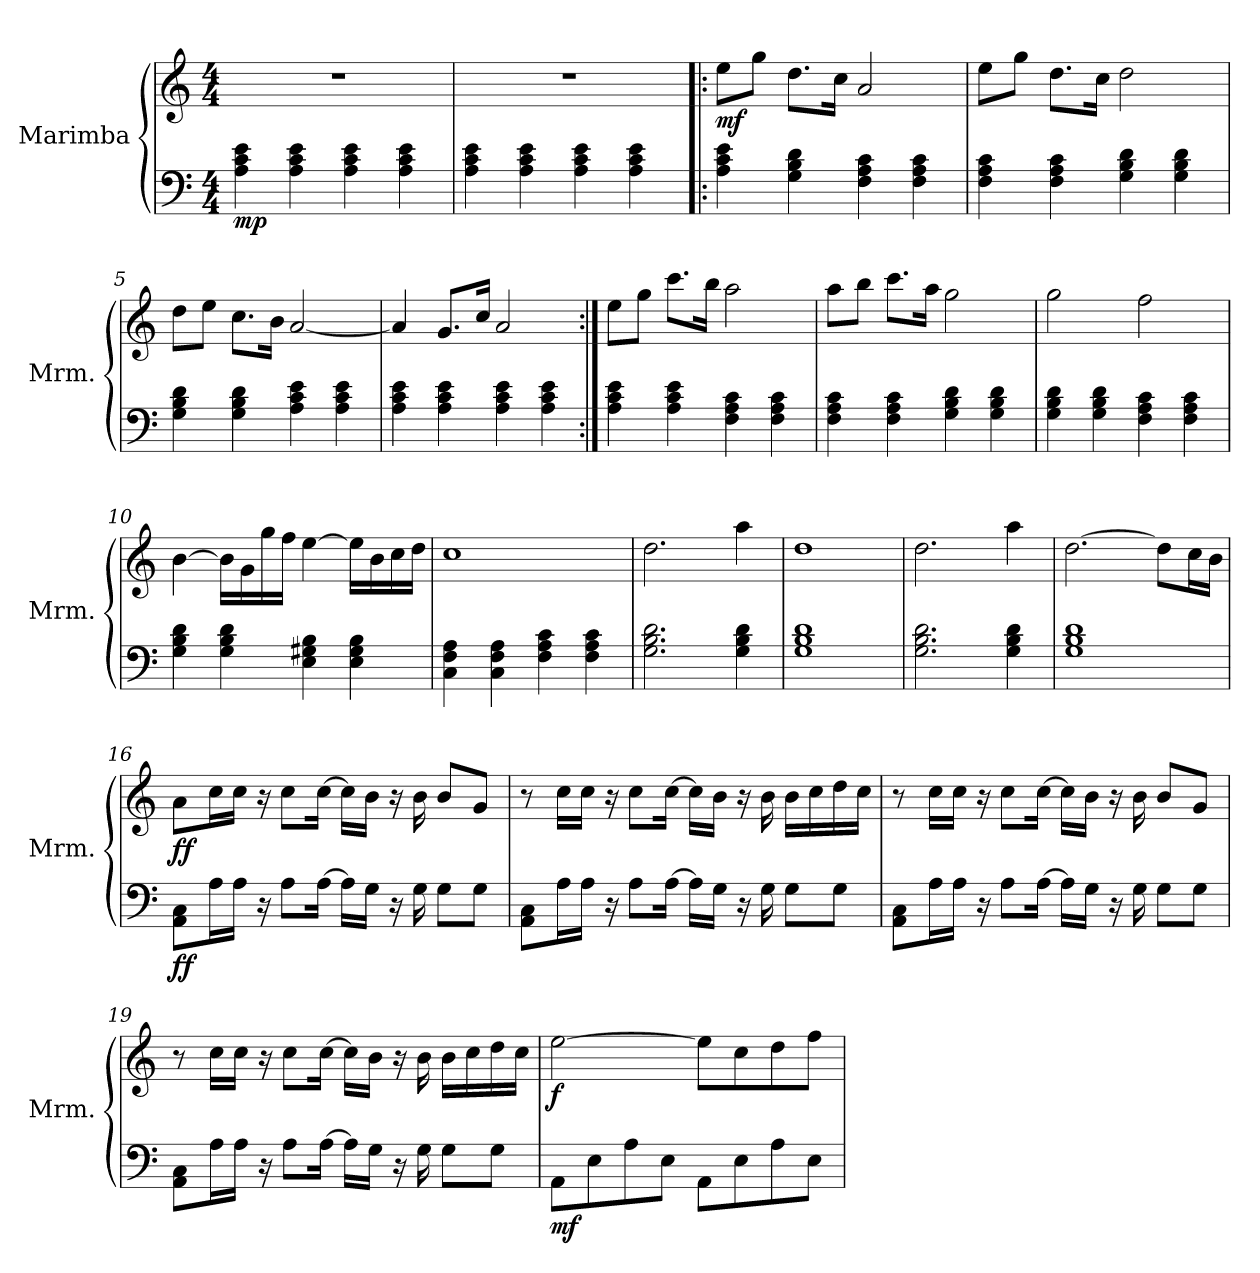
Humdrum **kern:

**kern	**dynam	**kern	**dynam
*part2	*part2	*part1	*part1
*staff2	*staff2	*staff1	*staff1
*I"Marimba	*	*I"Marimba	*
*I'Mrm.	*	*I'Mrm.	*
*clefF4	*	*clefG2	*
*k[]	*	*k[]	*
*M4/4	*	*M4/4	*
*MM58	*	*MM58	*
=1	=1	=1	=1
!	!LO:DY:b	!	!
4A\ 4c\ 4e\	mp	1r	.
4A\ 4c\ 4e\	.	.	.
4A\ 4c\ 4e\	.	.	.
4A\ 4c\ 4e\	.	.	.
=2	=2	=2	=2
4A\ 4c\ 4e\	.	1r	.
4A\ 4c\ 4e\	.	.	.
4A\ 4c\ 4e\	.	.	.
4A\ 4c\ 4e\	.	.	.
=3!|:	=3!|:	=3!|:	=3!|:
!	!	!	!LO:DY:b
4A\ 4c\ 4e\	.	8ee\L	mf
.	.	8gg\J	.
4G\ 4B\ 4d\	.	8.dd\L	.
.	.	16cc\Jk	.
4F\ 4A\ 4c\	.	2a/	.
4F\ 4A\ 4c\	.	.	.
=4	=4	=4	=4
4F\ 4A\ 4c\	.	8ee\L	.
.	.	8gg\J	.
4F\ 4A\ 4c\	.	8.dd\L	.
.	.	16cc\Jk	.
4G\ 4B\ 4d\	.	2dd\	.
4G\ 4B\ 4d\	.	.	.
=5	=5	=5	=5
4G\ 4B\ 4d\	.	8dd\L	.
.	.	8ee\J	.
4G\ 4B\ 4d\	.	8.cc\L	.
.	.	16b\Jk	.
4A\ 4c\ 4e\	.	[2a/	.
4A\ 4c\ 4e\	.	.	.
=6	=6	=6	=6
4A\ 4c\ 4e\	.	4a/]	.
4A\ 4c\ 4e\	.	8.g/L	.
.	.	16cc/Jk	.
4A\ 4c\ 4e\	.	2a/	.
4A\ 4c\ 4e\	.	.	.
!!LO:LB:g=z
=7:|!	=7:|!	=7:|!	=7:|!
4A\ 4c\ 4e\	.	8ee\L	.
.	.	8gg\J	.
4A\ 4c\ 4e\	.	8.ccc\L	.
.	.	16bb\Jk	.
4F\ 4A\ 4c\	.	2aa\	.
4F\ 4A\ 4c\	.	.	.
=8	=8	=8	=8
4F\ 4A\ 4c\	.	8aa\L	.
.	.	8bb\J	.
4F\ 4A\ 4c\	.	8.ccc\L	.
.	.	16aa\Jk	.
4G\ 4B\ 4d\	.	2gg\	.
4G\ 4B\ 4d\	.	.	.
=9	=9	=9	=9
4G\ 4B\ 4d\	.	2gg\	.
4G\ 4B\ 4d\	.	.	.
4F\ 4A\ 4c\	.	2ff\	.
4F\ 4A\ 4c\	.	.	.
=10	=10	=10	=10
4G\ 4B\ 4d\	.	[4b\	.
4G\ 4B\ 4d\	.	16b\LL]	.
.	.	16g\	.
.	.	16gg\	.
.	.	16ff\JJ	.
4E\ 4G#X\ 4B\	.	[4ee\	.
4E\ 4G#\ 4B\	.	16ee\LL]	.
.	.	16b\	.
.	.	16cc\	.
.	.	16dd\JJ	.
=11	=11	=11	=11
4C\ 4F\ 4A\	.	1cc	.
4C\ 4F\ 4A\	.	.	.
4F\ 4A\ 4c\	.	.	.
4F\ 4A\ 4c\	.	.	.
=12	=12	=12	=12
2.G\ 2.B\ 2.d\	.	2.dd\	.
4G\ 4B\ 4d\	.	4aa\	.
=13	=13	=13	=13
1G 1B 1d	.	1dd	.
!!LO:LB:g=z
=14	=14	=14	=14
2.G\ 2.B\ 2.d\	.	2.dd\	.
4G\ 4B\ 4d\	.	4aa\	.
=15	=15	=15	=15
1G 1B 1d	.	[2.dd\	.
.	.	8dd\L]	.
.	.	16cc\L	.
.	.	16b\JJ	.
=16	=16	=16	=16
*	*	*MM82	*
!	!LO:DY:b	!	!LO:DY:b
8AA\ 8C\L	ff	8a\L	ff
16A\L	.	16cc\L	.
16A\JJ	.	16cc\JJ	.
16r	.	16r	.
8A\L	.	8cc\L	.
[16A\Jk	.	[16cc\Jk	.
16A\LL]	.	16cc\LL]	.
16G\JJ	.	16b\JJ	.
16r	.	16r	.
16G\	.	16b\	.
8G\L	.	8b/L	.
8G\J	.	8g/J	.
=17	=17	=17	=17
8AA\ 8C\L	.	8r	.
16A\L	.	16cc\LL	.
16A\JJ	.	16cc\JJ	.
16r	.	16r	.
8A\L	.	8cc\L	.
[16A\Jk	.	[16cc\Jk	.
16A\LL]	.	16cc\LL]	.
16G\JJ	.	16b\JJ	.
16r	.	16r	.
16G\	.	16b\	.
8G\L	.	16b\LL	.
.	.	16cc\	.
8G\J	.	16dd\	.
.	.	16cc\JJ	.
!!LO:LB:g=z
=18	=18	=18	=18
8AA\ 8C\L	.	8r	.
16A\L	.	16cc\LL	.
16A\JJ	.	16cc\JJ	.
16r	.	16r	.
8A\L	.	8cc\L	.
[16A\Jk	.	[16cc\Jk	.
16A\LL]	.	16cc\LL]	.
16G\JJ	.	16b\JJ	.
16r	.	16r	.
16G\	.	16b\	.
8G\L	.	8b/L	.
8G\J	.	8g/J	.
=19	=19	=19	=19
8AA\ 8C\L	.	8r	.
16A\L	.	16cc\LL	.
16A\JJ	.	16cc\JJ	.
16r	.	16r	.
8A\L	.	8cc\L	.
[16A\Jk	.	[16cc\Jk	.
16A\LL]	.	16cc\LL]	.
16G\JJ	.	16b\JJ	.
16r	.	16r	.
16G\	.	16b\	.
8G\L	.	16b\LL	.
.	.	16cc\	.
8G\J	.	16dd\	.
.	.	16cc\JJ	.
=20	=20	=20	=20
!	!LO:DY:b	!	!LO:DY:b
8AA\L	mf	[2ee\	f
8E\	.	.	.
8A\	.	.	.
8E\J	.	.	.
8AA\L	.	8ee\L]	.
8E\	.	8cc\	.
8A\	.	8dd\	.
8E\J	.	8ff\J	.
=	=	=	=
*-	*-	*-	*-
